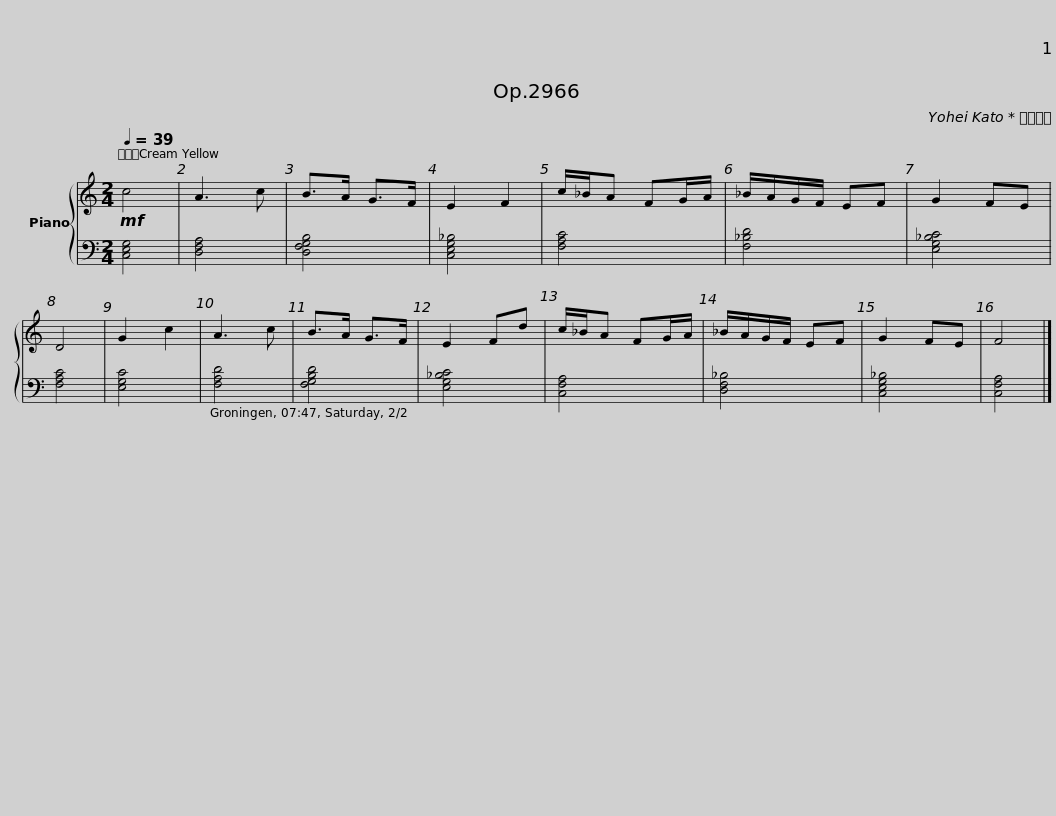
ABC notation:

X:1
%%score { 1 | 2 }
L:1/8
Q:1/4=39
M:2/4
I:linebreak $
K:C
V:1 treble
V:2 bass
V:1
!mf! c4 | A3 c | B>A G>F | E2 F2 | c/_B/A FG/A/ | %5
 _B/A/G/F/ EF | G2 FE | D4 | G2 c2 |$ A3 c | %10
 B>A G>F | E2 Fd | c/_B/A FG/A/ | _B/A/G/F/ EF | G2 FE | %15
 F4 |] %16
V:2
 [C,E,G,]4 | [D,F,A,]4 | [D,F,G,B,]4 | [C,E,G,_B,]4 | [F,A,C]4 | %5
 [F,_B,D]4 | [E,G,_B,C]4 | [F,A,C]4 | [E,G,C]4 |$ [F,A,D]4 | %10
 [F,G,B,D]4 | [E,G,_B,C]4 | [C,F,A,]4 | [D,F,_B,]4 | [C,E,G,_B,]4 | %15
 [C,F,A,]4 |] %16
